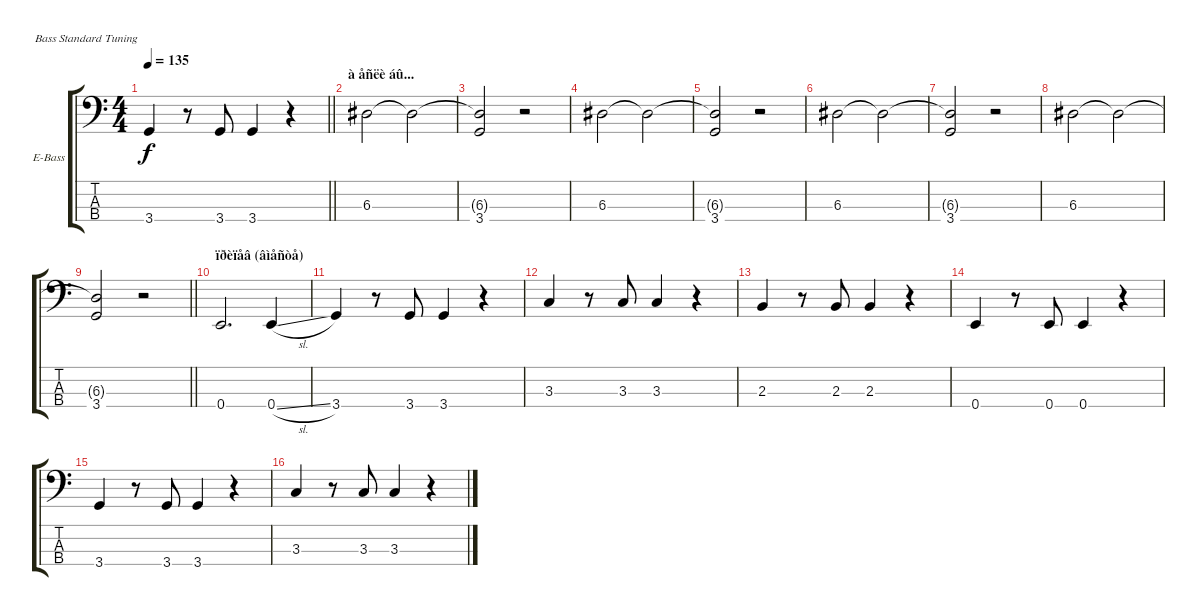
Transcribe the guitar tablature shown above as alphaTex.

\bracketExtendMode groupsimilarinstruments
\firstSystemTrackNameOrientation horizontal
\otherSystemsTrackNameOrientation horizontal
\track ("áàñ" "E-Bass") {instrument electricbasspick}
\staff {score tabs}
\tuning (G2 D2 A1 E1)
\ts (4 4)
\tempo 135
\clef f4
\barLineRight lightlight
\ks c
3.4.4{dy f} r.8 3.4.8 3.4.4 r.4 |
\section ("" "à åñëè áû...")
6.3.2 6.3{t}.2 |
(6.3{t} 3.4).2 r.2 |
6.3.2 6.3{t}.2 |
(6.3{t} 3.4).2 r.2 |
6.3.2 6.3{t}.2 |
(6.3{t} 3.4).2 r.2 |
6.3.2 6.3{t}.2 |
\barLineRight lightlight
(6.3{t} 3.4).2 r.2 |
\section ("" "ïðèïåâ (âìåñòå)")
0.4.2{d} 0.4{sl}.4 |
3.4.4 r.8 3.4.8 3.4.4 r.4 |
3.3.4 r.8 3.3.8 3.3.4 r.4 |
2.3.4 r.8 2.3.8 2.3.4 r.4 |
0.4.4 r.8 0.4.8 0.4.4 r.4 |
3.4.4 r.8 3.4.8 3.4.4 r.4 |
3.3.4 r.8 3.3.8 3.3.4 r.4
